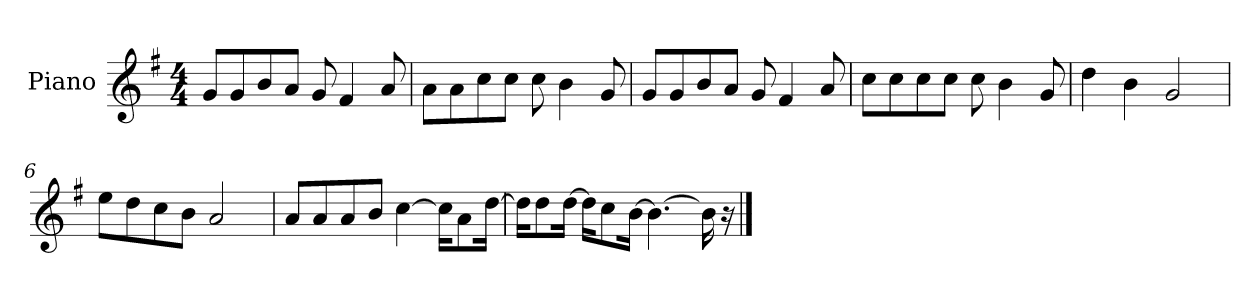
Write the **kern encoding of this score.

**kern
*part1
*staff1
*I"Piano
*I'P-no
*clefG2
*k[f#]
*M4/4
*MM90
=1
8g/L
8g/
8b/
8a/J
8g/
4f#/
8a/
=2
8a\L
8a\
8cc\
8cc\J
8cc\
4b\
8g/
=3
8g/L
8g/
8b/
8a/J
8g/
4f#/
8a/
=4
8cc\L
8cc\
8cc\
8cc\J
8cc\
4b\
8g/
=5
4dd\
4b\
2g/
!!LO:LB:g=z
=6
8ee\L
8dd\
8cc\
8b\J
2a/
=7
8a/L
8a/
8a/
8b/J
[4cc\
16cc\KL]
8a\
[16dd\Jk
=8
16dd\KL]
8dd\
[16dd\Jk
16dd\KL]
8cc\
[16b\Jk
4.b\_
16b\]
16r
==
*-
